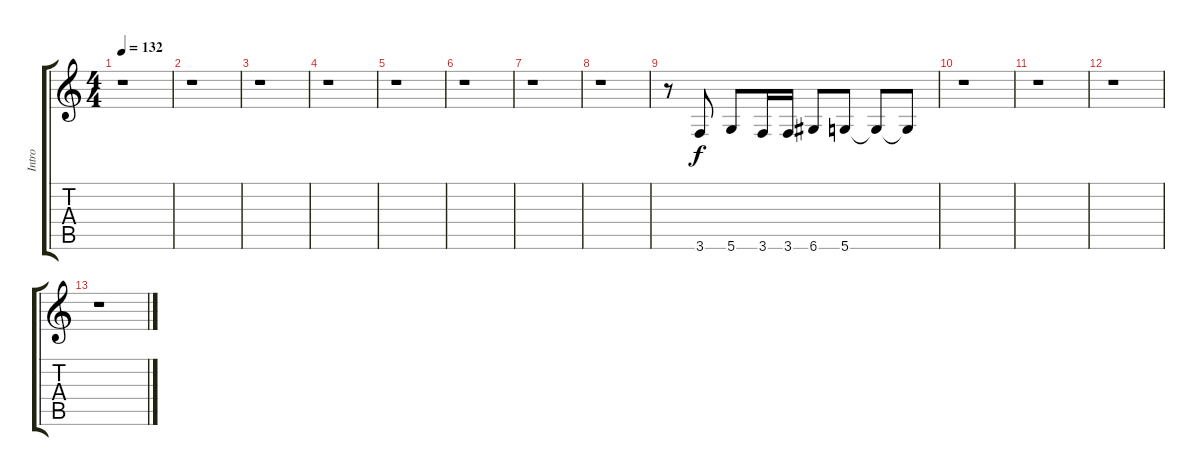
\track ("Intro" "Intro") {instrument electricguitarclean}
\staff {score tabs}
\tuning (D4 A3 F3 C3 G2 D2) {hide}
\ts (4 4)
\tempo 132
\clef g2
\ks c
r.1{dy f} |
r.1 |
r.1 |
r.1 |
r.1 |
r.1 |
r.1 |
r.1 |
r.8 3.6.8 5.6.8 3.6.16 3.6.16 6.6.8 5.6.8 5.6{t}.8 5.6{t}.8 |
r.1 |
r.1 |
r.1 |
r.1
